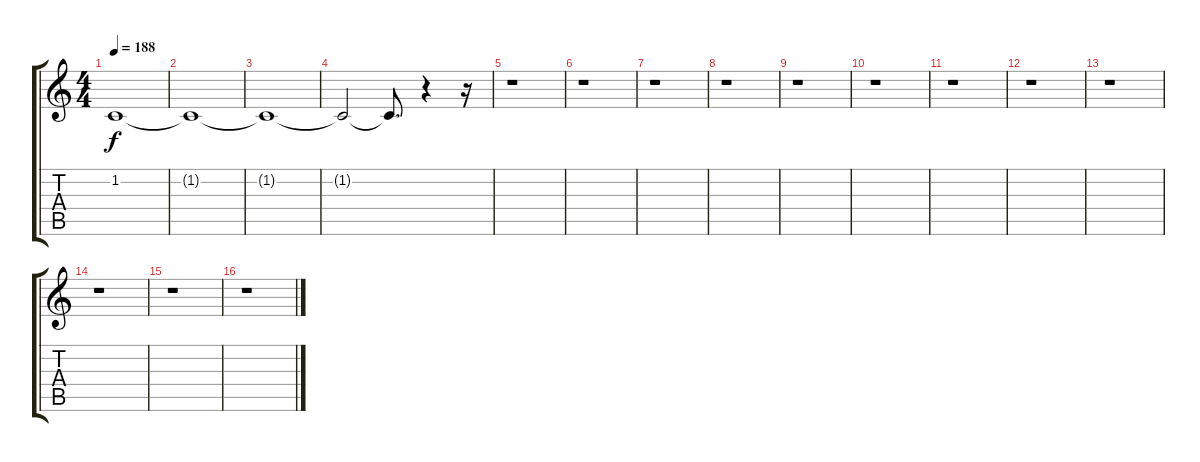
\track "" {instrument gunshot}
\staff {score tabs}
\tuning (E4 B3 G3 D3 A2 E2) {hide}
\ts (4 4)
\tempo 188
\clef g2
\ks c
1.2{t}.1{dy f} |
1.2{t}.1 |
1.2{t}.1 |
1.2{t}.2 1.2{t}.8{d} r.4 r.16 |
r.1 |
r.1 |
r.1 |
r.1 |
r.1 |
r.1 |
r.1 |
r.1 |
r.1 |
r.1 |
r.1 |
r.1
